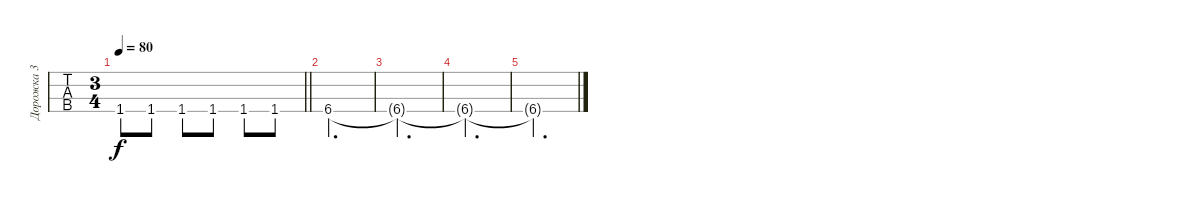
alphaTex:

\track ("Дорожка 3" "Дорожка 3") {instrument electricbassfinger}
\staff {tabs}
\tuning (Eb2 Bb1 F1 C1) {hide}
\ts (3 4)
\tempo 80
\clef f4
\barLineRight lightlight
\ks f#minor
1.4.8{dy f} 1.4.8 1.4.8 1.4.8 1.4.8 1.4.8 |
6.4.2{d volume 0} |
6.4{t}.2{d} |
6.4{t}.2{d} |
6.4{t}.2{d}
